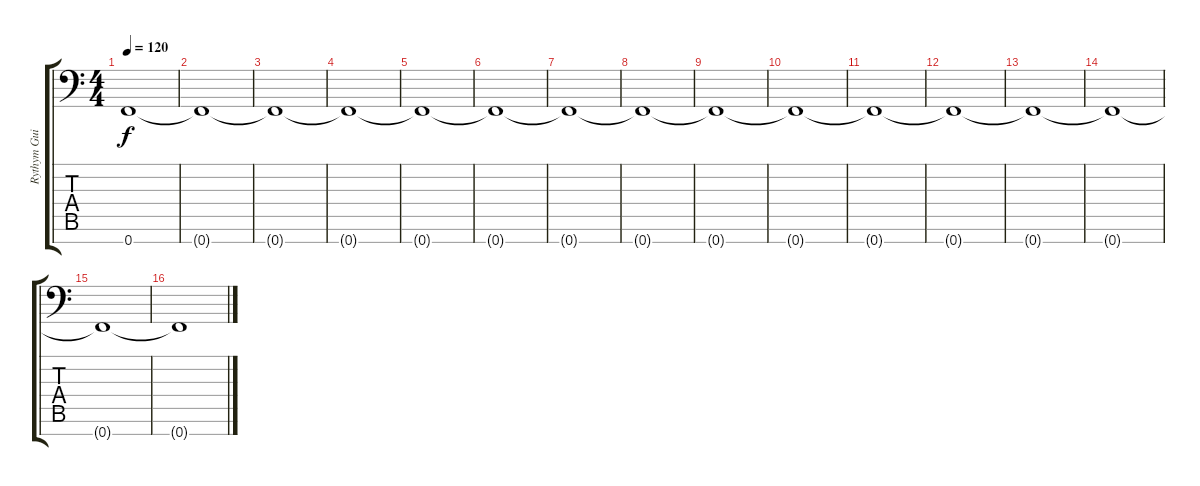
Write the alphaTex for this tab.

\track ("Rythym Guitar 1 (Tuned To F)" "Rythym Gui") {instrument distortionguitar}
\staff {score tabs}
\tuning (Bb3 Gb3 Db3 Ab2 Eb2 Bb1 F1) {hide}
\ts (4 4)
\tempo 120
\clef f4
\ks c
0.7{t}.1{dy f} |
0.7{t}.1 |
0.7{t}.1 |
0.7{t}.1 |
0.7{t}.1 |
0.7{t}.1 |
0.7{t}.1 |
0.7{t}.1 |
0.7{t}.1 |
0.7{t}.1 |
0.7{t}.1 |
0.7{t}.1 |
0.7{t}.1 |
0.7{t}.1 |
0.7{t}.1 |
0.7{t}.1
